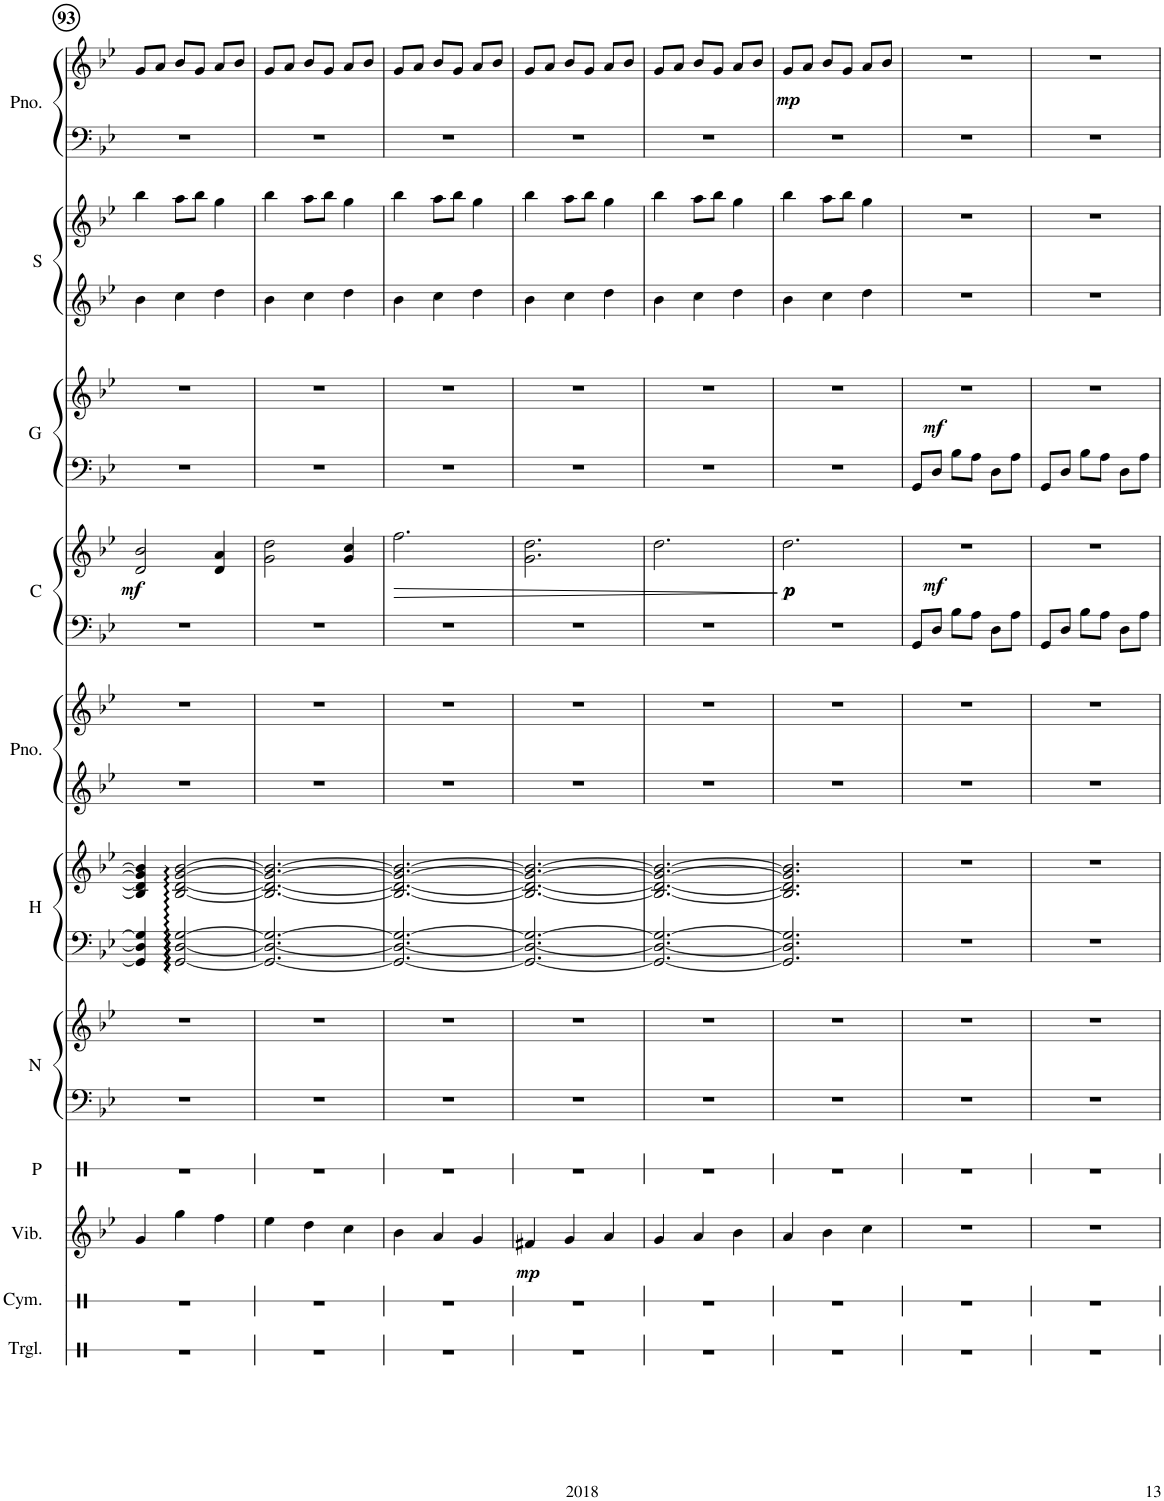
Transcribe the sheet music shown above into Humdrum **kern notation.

**kern	**kern	**kern	**dynam	**kern	**kern	**kern	**kern	**kern	**kern	**kern	**kern	**kern	**dynam	**kern	**kern	**dynam	**kern	**kern	**kern	**kern	**dynam
*part11	*part10	*part9	*part9	*part8	*part7	*part7	*part6	*part6	*part5	*part5	*part4	*part4	*part4	*part3	*part3	*part3	*part2	*part2	*part1	*part1	*part1
*staff18	*staff17	*staff16	*staff16	*staff15	*staff14	*staff13	*staff12	*staff11	*staff10	*staff9	*staff8	*staff7	*staff7/8	*staff6	*staff5	*staff5/6	*staff4	*staff3	*staff2	*staff1	*staff1/2
*I"Triangle	*I"Cymbal	*I"Vibraphone	*	*I"Panda	*I"Nate?	*	*I"Makeup Cake	*	*I"Piano	*	*I"Wyoming	*	*	*I"Dumb One	*	*	*I"SANTA!	*	*I"Piano	*	*
*I'Trgl.	*I'Cym.	*I'Vib.	*	*I'P	*I'N	*	*	*	*I'Pno.	*	*	*	*	*	*	*	*I'S	*	*I'Pno.	*	*
!!LO:PB:g=z
*clefX	*clefX	*clefG2	*	*clefX	*clefF4	*clefG2	*clefF4	*clefG2	*clefG2	*clefG2	*clefF4	*clefG2	*	*clefF4	*clefG2	*	*clefG2	*clefG2	*clefF4	*clefG2	*
*k[]	*k[]	*k[b-e-]	*	*k[]	*k[b-e-]	*k[b-e-]	*k[b-e-]	*k[b-e-]	*k[b-e-]	*k[b-e-]	*k[b-e-]	*k[b-e-]	*	*k[b-e-]	*k[b-e-]	*	*k[b-e-]	*k[b-e-]	*k[b-e-]	*k[b-e-]	*
*M3/4	*M3/4	*M3/4	*	*M3/4	*M3/4	*M3/4	*M3/4	*M3/4	*M3/4	*M3/4	*M3/4	*M3/4	*	*M3/4	*M3/4	*	*M3/4	*M3/4	*M3/4	*M3/4	*
=93	=93	=93	=93	=93	=93	=93	=93	=93	=93	=93	=93	=93	=93	=93	=93	=93	=93	=93	=93	=93	=93
!	!	!	!	!	!	!	!	!	!	!	!	!	!LO:DY:b	!	!	!	!	!	!	!	!
2.r	2.r	4g/	.	2.r	2.r	2.r	4GG/] 4D/] 4G/]	4B-/] 4d/] 4g/] 4b-/]	2.r	2.r	2.r	2d/ 2b-/	mf	2.r	2.r	.	4b-\	4bb-\	2.r	8g/L	.
.	.	.	.	.	.	.	.	.	.	.	.	.	.	.	.	.	.	.	.	8a/J	.
.	.	4gg\	.	.	.	.	[2GG/ [2D/ [2G/	[2B-/ [2d/ [2g/ [2b-/	.	.	.	.	.	.	.	.	4cc\	8aa\L	.	8b-/L	.
.	.	.	.	.	.	.	.	.	.	.	.	.	.	.	.	.	.	8bb-\J	.	8g/J	.
.	.	4ff\	.	.	.	.	.	.	.	.	.	4d/ 4a/	.	.	.	.	4dd\	4gg\	.	8a/L	.
.	.	.	.	.	.	.	.	.	.	.	.	.	.	.	.	.	.	.	.	8b-/J	.
=94	=94	=94	=94	=94	=94	=94	=94	=94	=94	=94	=94	=94	=94	=94	=94	=94	=94	=94	=94	=94	=94
2.r	2.r	4ee-\	.	2.r	2.r	2.r	2.GG/_ 2.D/_ 2.G/_	2.B-/_ 2.d/_ 2.g/_ 2.b-/_	2.r	2.r	2.r	2g\ 2dd\	.	2.r	2.r	.	4b-\	4bb-\	2.r	8g/L	.
.	.	.	.	.	.	.	.	.	.	.	.	.	.	.	.	.	.	.	.	8a/J	.
.	.	4dd\	.	.	.	.	.	.	.	.	.	.	.	.	.	.	4cc\	8aa\L	.	8b-/L	.
.	.	.	.	.	.	.	.	.	.	.	.	.	.	.	.	.	.	8bb-\J	.	8g/J	.
.	.	4cc\	.	.	.	.	.	.	.	.	.	4g/ 4cc/	.	.	.	.	4dd\	4gg\	.	8a/L	.
.	.	.	.	.	.	.	.	.	.	.	.	.	.	.	.	.	.	.	.	8b-/J	.
=95	=95	=95	=95	=95	=95	=95	=95	=95	=95	=95	=95	=95	=95	=95	=95	=95	=95	=95	=95	=95	=95
!	!	!	!	!	!	!	!	!	!	!	!	!	!LO:HP:b	!	!	!	!	!	!	!	!
2.r	2.r	4b-\	.	2.r	2.r	2.r	2.GG/_ 2.D/_ 2.G/_	2.B-/_ 2.d/_ 2.g/_ 2.b-/_	2.r	2.r	2.r	2.ff\	>	2.r	2.r	.	4b-\	4bb-\	2.r	8g/L	.
.	.	.	.	.	.	.	.	.	.	.	.	.	.	.	.	.	.	.	.	8a/J	.
.	.	4a/	.	.	.	.	.	.	.	.	.	.	.	.	.	.	4cc\	8aa\L	.	8b-/L	.
.	.	.	.	.	.	.	.	.	.	.	.	.	.	.	.	.	.	8bb-\J	.	8g/J	.
.	.	4g/	.	.	.	.	.	.	.	.	.	.	.	.	.	.	4dd\	4gg\	.	8a/L	.
.	.	.	.	.	.	.	.	.	.	.	.	.	.	.	.	.	.	.	.	8b-/J	.
=96	=96	=96	=96	=96	=96	=96	=96	=96	=96	=96	=96	=96	=96	=96	=96	=96	=96	=96	=96	=96	=96
!	!	!	!LO:DY:b	!	!	!	!	!	!	!	!	!	!	!	!	!	!	!	!	!	!
2.r	2.r	4f#X/	mp	2.r	2.r	2.r	2.GG/_ 2.D/_ 2.G/_	2.B-/_ 2.d/_ 2.g/_ 2.b-/_	2.r	2.r	2.r	2.g\ 2.dd\	.	2.r	2.r	.	4b-\	4bb-\	2.r	8g/L	.
.	.	.	.	.	.	.	.	.	.	.	.	.	.	.	.	.	.	.	.	8a/J	.
.	.	4g/	.	.	.	.	.	.	.	.	.	.	.	.	.	.	4cc\	8aa\L	.	8b-/L	.
.	.	.	.	.	.	.	.	.	.	.	.	.	.	.	.	.	.	8bb-\J	.	8g/J	.
.	.	4a/	.	.	.	.	.	.	.	.	.	.	.	.	.	.	4dd\	4gg\	.	8a/L	.
.	.	.	.	.	.	.	.	.	.	.	.	.	.	.	.	.	.	.	.	8b-/J	.
=97	=97	=97	=97	=97	=97	=97	=97	=97	=97	=97	=97	=97	=97	=97	=97	=97	=97	=97	=97	=97	=97
2.r	2.r	4g/	.	2.r	2.r	2.r	2.GG/_ 2.D/_ 2.G/_	2.B-/_ 2.d/_ 2.g/_ 2.b-/_	2.r	2.r	2.r	2.dd\	.	2.r	2.r	.	4b-\	4bb-\	2.r	8g/L	.
.	.	.	.	.	.	.	.	.	.	.	.	.	.	.	.	.	.	.	.	8a/J	.
.	.	4a/	.	.	.	.	.	.	.	.	.	.	.	.	.	.	4cc\	8aa\L	.	8b-/L	.
.	.	.	.	.	.	.	.	.	.	.	.	.	.	.	.	.	.	8bb-\J	.	8g/J	.
.	.	4b-\	.	.	.	.	.	.	.	.	.	.	.	.	.	.	4dd\	4gg\	.	8a/L	.
.	.	.	.	.	.	.	.	.	.	.	.	.	.	.	.	.	.	.	.	8b-/J	.
.	.	.	.	.	.	.	.	.	.	.	.	.	]	.	.	.	.	.	.	.	.
=98	=98	=98	=98	=98	=98	=98	=98	=98	=98	=98	=98	=98	=98	=98	=98	=98	=98	=98	=98	=98	=98
!	!	!	!	!	!	!	!	!	!	!	!	!	!LO:DY:b	!	!	!	!	!	!	!	!
!	!	!	!	!	!	!	!	!	!	!	!	!	!LO:DY:n=1:b	!	!	!	!	!	!	!	!LO:DY:b
2.r	2.r	4a/	.	2.r	2.r	2.r	2.GG/] 2.D/] 2.G/]	2.B-/] 2.d/] 2.g/] 2.b-/]	2.r	2.r	2.r	2.dd\	p p	2.r	2.r	.	4b-\	4bb-\	2.r	8g/L	mp
.	.	.	.	.	.	.	.	.	.	.	.	.	.	.	.	.	.	.	.	8a/J	.
.	.	4b-\	.	.	.	.	.	.	.	.	.	.	.	.	.	.	4cc\	8aa\L	.	8b-/L	.
.	.	.	.	.	.	.	.	.	.	.	.	.	.	.	.	.	.	8bb-\J	.	8g/J	.
.	.	4cc\	.	.	.	.	.	.	.	.	.	.	.	.	.	.	4dd\	4gg\	.	8a/L	.
.	.	.	.	.	.	.	.	.	.	.	.	.	.	.	.	.	.	.	.	8b-/J	.
=99	=99	=99	=99	=99	=99	=99	=99	=99	=99	=99	=99	=99	=99	=99	=99	=99	=99	=99	=99	=99	=99
*	*	*	*	*	*	*	*	*	*	*	*	*^	*	*	*^	*	*	*	*	*	*
2.r	2.r	2.r	.	2.r	2.r	2.r	2.r	2.r	2.r	2.r	8GG/L	2.r	8ryy	.	8GG/L	2.r	8ryy	.	2.r	2.r	2.r	2.r	.
!	!	!	!	!	!	!	!	!	!	!	!	!	!	!LO:DY:b	!	!	!	!LO:DY:b	!	!	!	!	!
.	.	.	.	.	.	.	.	.	.	.	8D/J	.	2ryy	mf	8D/J	.	2ryy	mf	.	.	.	.	.
.	.	.	.	.	.	.	.	.	.	.	8B-\L	.	.	.	8B-\L	.	.	.	.	.	.	.	.
.	.	.	.	.	.	.	.	.	.	.	8A\J	.	.	.	8A\J	.	.	.	.	.	.	.	.
.	.	.	.	.	.	.	.	.	.	.	8D\L	.	.	.	8D\L	.	.	.	.	.	.	.	.
.	.	.	.	.	.	.	.	.	.	.	8A\J	.	8ryy	.	8A\J	.	8ryy	.	.	.	.	.	.
*	*	*	*	*	*	*	*	*	*	*	*	*v	*v	*	*	*v	*v	*	*	*	*	*	*
=100	=100	=100	=100	=100	=100	=100	=100	=100	=100	=100	=100	=100	=100	=100	=100	=100	=100	=100	=100	=100	=100
2.r	2.r	2.r	.	2.r	2.r	2.r	2.r	2.r	2.r	2.r	8GG/L	2.r	.	8GG/L	2.r	.	2.r	2.r	2.r	2.r	.
.	.	.	.	.	.	.	.	.	.	.	8D/J	.	.	8D/J	.	.	.	.	.	.	.
.	.	.	.	.	.	.	.	.	.	.	8B-\L	.	.	8B-\L	.	.	.	.	.	.	.
.	.	.	.	.	.	.	.	.	.	.	8A\J	.	.	8A\J	.	.	.	.	.	.	.
.	.	.	.	.	.	.	.	.	.	.	8D\L	.	.	8D\L	.	.	.	.	.	.	.
.	.	.	.	.	.	.	.	.	.	.	8A\J	.	.	8A\J	.	.	.	.	.	.	.
=	=	=	=	=	=	=	=	=	=	=	=	=	=	=	=	=	=	=	=	=	=
*-	*-	*-	*-	*-	*-	*-	*-	*-	*-	*-	*-	*-	*-	*-	*-	*-	*-	*-	*-	*-	*-
